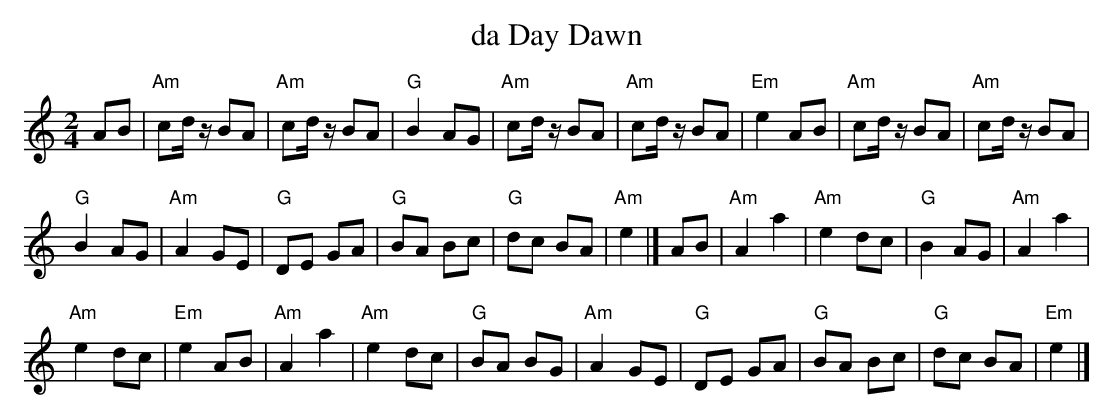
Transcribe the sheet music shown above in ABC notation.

X:1
T: da Day Dawn
M: 2/4
L: 1/8
K: Am
AB |\
"Am"cd/z/ BA | "Am"cd/z/ BA |\
"G"B2 AG | "Am"cd/z/ BA |\
"Am"cd/z/ BA | "Em"e2 AB |\
"Am"cd/z/ BA | "Am"cd/z/ BA |
"G"B2 AG | "Am"A2 GE |\
"G"DE GA | "G"BA Bc |\
"G"dc BA | "Am"e2 |] AB |\
"Am"A2 a2 | "Am"e2 dc |\
"G"B2 AG | "Am"A2 a2 |
"Am"e2 dc | "Em"e2 AB |\
"Am"A2 a2 | "Am"e2 dc |\
"G"BA BG | "Am"A2 GE |\
"G"DE GA | "G"BA Bc |\
"G"dc BA | "Em"e2 |]
